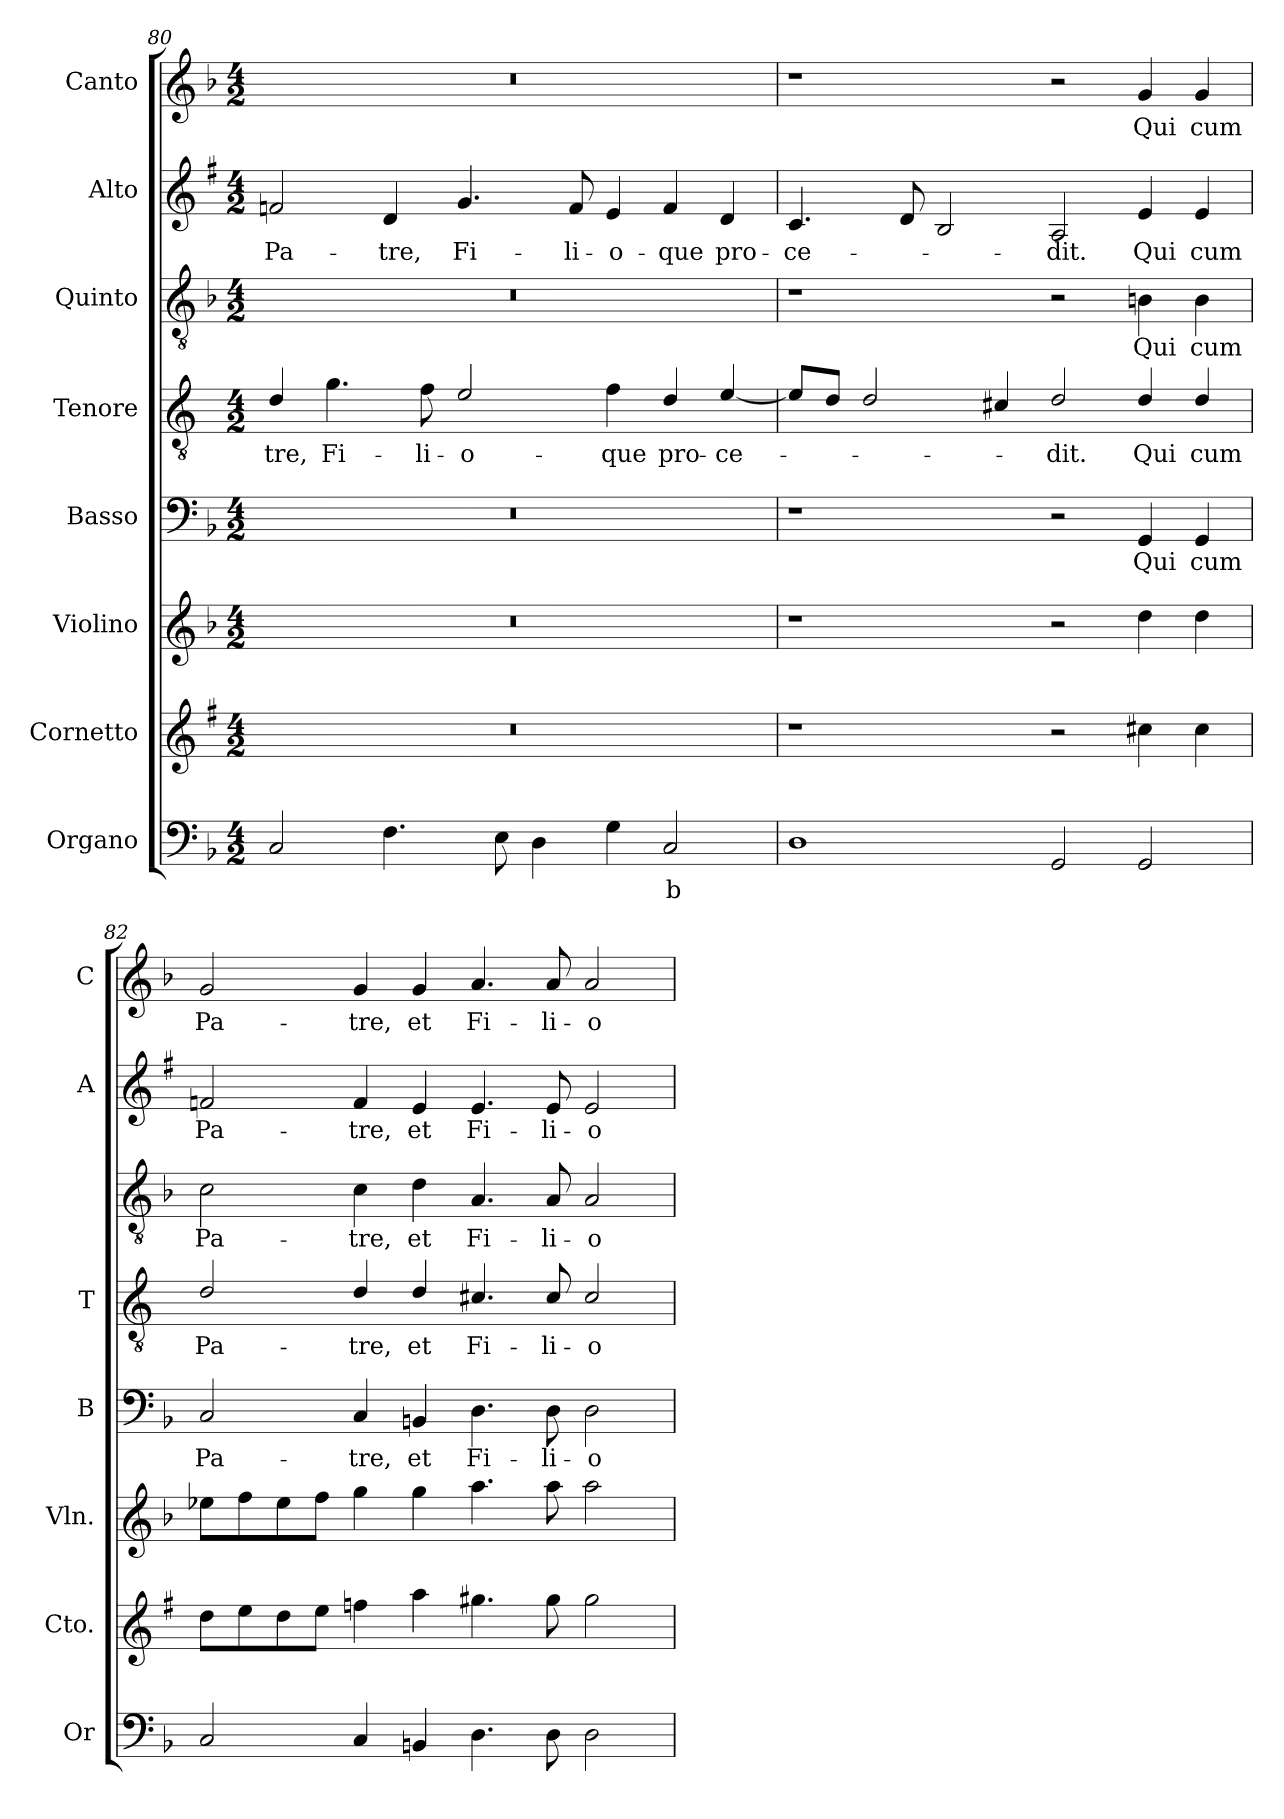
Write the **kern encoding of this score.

**kern	**text	**kern	**kern	**kern	**text	**kern	**text	**kern	**text	**kern	**text	**kern	**text
*part8	*part8	*part7	*part6	*part5	*part5	*part4	*part4	*part3	*part3	*part2	*part2	*part1	*part1
*staff8	*staff8	*staff7	*staff6	*staff5	*staff5	*staff4	*staff4	*staff3	*staff3	*staff2	*staff2	*staff1	*staff1
*I"Organo	*	*I"Cornetto	*I"Violino	*I"Basso	*	*I"Tenore	*	*I"Quinto	*	*I"Alto	*	*I"Canto	*
*I'Or	*	*I'Cto.	*I'Vln.	*I'B	*	*I'T	*	*	*	*I'A	*	*I'C	*
*clefF4	*	*clefG2	*clefG2	*clefF4	*	*clefGv2	*	*clefGv2	*	*clefG2	*	*clefG2	*
*	*	*ITrd1c2	*	*	*	*ITrd4c7	*	*	*	*ITrd1c2	*	*	*
*k[b-]	*	*k[b-]	*k[b-]	*k[b-]	*	*k[b-]	*	*k[b-]	*	*k[b-]	*	*k[b-]	*
*F:	*	*F:	*F:	*F:	*	*F:	*	*F:	*	*F:	*	*F:	*
*M4/2	*	*M4/2	*M4/2	*M4/2	*	*M4/2	*	*M4/2	*	*M4/2	*	*M4/2	*
=80	=80	=80	=80	=80	=80	=80	=80	=80	=80	=80	=80	=80	=80
!	!	!	!	!	!	!	!LO:LY:b	!	!	!	!LO:LY:b	!	!
2C/	.	0r	0r	0r	.	4G/	-tre,	0r	.	2e-X/	Pa-	0r	.
!	!	!	!	!	!	!	!LO:LY:b	!	!	!	!	!	!
.	.	.	.	.	.	4.c\	Fi-	.	.	.	.	.	.
!	!	!	!	!	!	!	!	!	!	!	!LO:LY:b	!	!
4.F\	.	.	.	.	.	.	.	.	.	4c/	-tre,	.	.
!	!	!	!	!	!	!	!LO:LY:b	!	!	!	!	!	!
.	.	.	.	.	.	8B-\	-li-	.	.	.	.	.	.
!	!	!	!	!	!	!	!LO:LY:b	!	!	!	!LO:LY:b	!	!
.	.	.	.	.	.	2A/	-o-	.	.	4.f/	Fi-	.	.
8E\	.	.	.	.	.	.	.	.	.	.	.	.	.
4D\	.	.	.	.	.	.	.	.	.	.	.	.	.
!	!	!	!	!	!	!	!	!	!	!	!LO:LY:b	!	!
.	.	.	.	.	.	.	.	.	.	8e-/	-li-	.	.
!	!	!	!	!	!	!	!LO:LY:b	!	!	!	!LO:LY:b	!	!
4G\	.	.	.	.	.	4B-\	-que	.	.	4d/	-o-	.	.
!	!LO:LY:b	!	!	!	!	!	!LO:LY:b	!	!	!	!LO:LY:b	!	!
2C/	b	.	.	.	.	4G/	pro-	.	.	4e-/	-que	.	.
!	!	!	!	!	!	!	!LO:LY:b	!	!	!	!LO:LY:b	!	!
.	.	.	.	.	.	[4A/	-ce-	.	.	4c/	pro-	.	.
!!LO:PB:g=z
=81	=81	=81	=81	=81	=81	=81	=81	=81	=81	=81	=81	=81	=81
!	!	!	!	!	!	!	!	!	!	!	!LO:LY:b	!	!
1D	.	1r	1r	1r	.	8A/L]	.	1r	.	4.B-/	-ce-	1r	.
.	.	.	.	.	.	8G/J	.	.	.	.	.	.	.
.	.	.	.	.	.	2G/	.	.	.	.	.	.	.
.	.	.	.	.	.	.	.	.	.	8c/	.	.	.
.	.	.	.	.	.	.	.	.	.	2A/	.	.	.
.	.	.	.	.	.	4F#X/	.	.	.	.	.	.	.
!	!	!	!	!	!	!	!LO:LY:b	!	!	!	!LO:LY:b	!	!
2GG/	.	2r	2r	2r	.	2G/	-dit.	2r	.	2G/	-dit.	2r	.
!	!	!	!	!	!LO:LY:b	!	!LO:LY:b	!	!LO:LY:b	!	!LO:LY:b	!	!LO:LY:b
2GG/	.	4bn\	4dd\	4GG/	Qui	4G/	Qui	4Bn\	Qui	4d/	Qui	4g/	Qui
!	!	!	!	!	!LO:LY:b	!	!LO:LY:b	!	!LO:LY:b	!	!LO:LY:b	!	!LO:LY:b
.	.	4b\	4dd\	4GG/	cum	4G/	cum	4B\	cum	4d/	cum	4g/	cum
=82	=82	=82	=82	=82	=82	=82	=82	=82	=82	=82	=82	=82	=82
!	!	!	!	!	!LO:LY:b	!	!LO:LY:b	!	!LO:LY:b	!	!LO:LY:b	!	!LO:LY:b
2C/	.	8cc\L	8ee-X\L	2C/	Pa-	2G/	Pa-	2c\	Pa-	2e-X/	Pa-	2g/	Pa-
.	.	8dd\	8ff\	.	.	.	.	.	.	.	.	.	.
.	.	8cc\	8ee-\	.	.	.	.	.	.	.	.	.	.
.	.	8dd\J	8ff\J	.	.	.	.	.	.	.	.	.	.
!	!	!	!	!	!LO:LY:b	!	!LO:LY:b	!	!LO:LY:b	!	!LO:LY:b	!	!LO:LY:b
4C/	.	4ee-X\	4gg\	4C/	-tre,	4G/	-tre,	4c\	-tre,	4e-/	-tre,	4g/	-tre,
!	!	!	!	!	!LO:LY:b	!	!LO:LY:b	!	!LO:LY:b	!	!LO:LY:b	!	!LO:LY:b
4BBn/	.	4gg\	4gg\	4BBn/	et	4G/	et	4d\	et	4d/	et	4g/	et
!	!	!	!	!	!LO:LY:b	!	!LO:LY:b	!	!LO:LY:b	!	!LO:LY:b	!	!LO:LY:b
4.D\	.	4.ff#X\	4.aa\	4.D\	Fi-	4.F#X/	Fi-	4.A/	Fi-	4.d/	Fi-	4.a/	Fi-
!	!	!	!	!	!LO:LY:b	!	!LO:LY:b	!	!LO:LY:b	!	!LO:LY:b	!	!LO:LY:b
8D\	.	8ff#\	8aa\	8D\	-li-	8F#/	-li-	8A/	-li-	8d/	-li-	8a/	-li-
!	!	!	!	!	!LO:LY:b	!	!LO:LY:b	!	!LO:LY:b	!	!LO:LY:b	!	!LO:LY:b
2D\	.	2ff#\	2aa\	2D\	-o	2F#/	-o	2A/	-o	2d/	-o	2a/	-o
=	=	=	=	=	=	=	=	=	=	=	=	=	=
*-	*-	*-	*-	*-	*-	*-	*-	*-	*-	*-	*-	*-	*-
